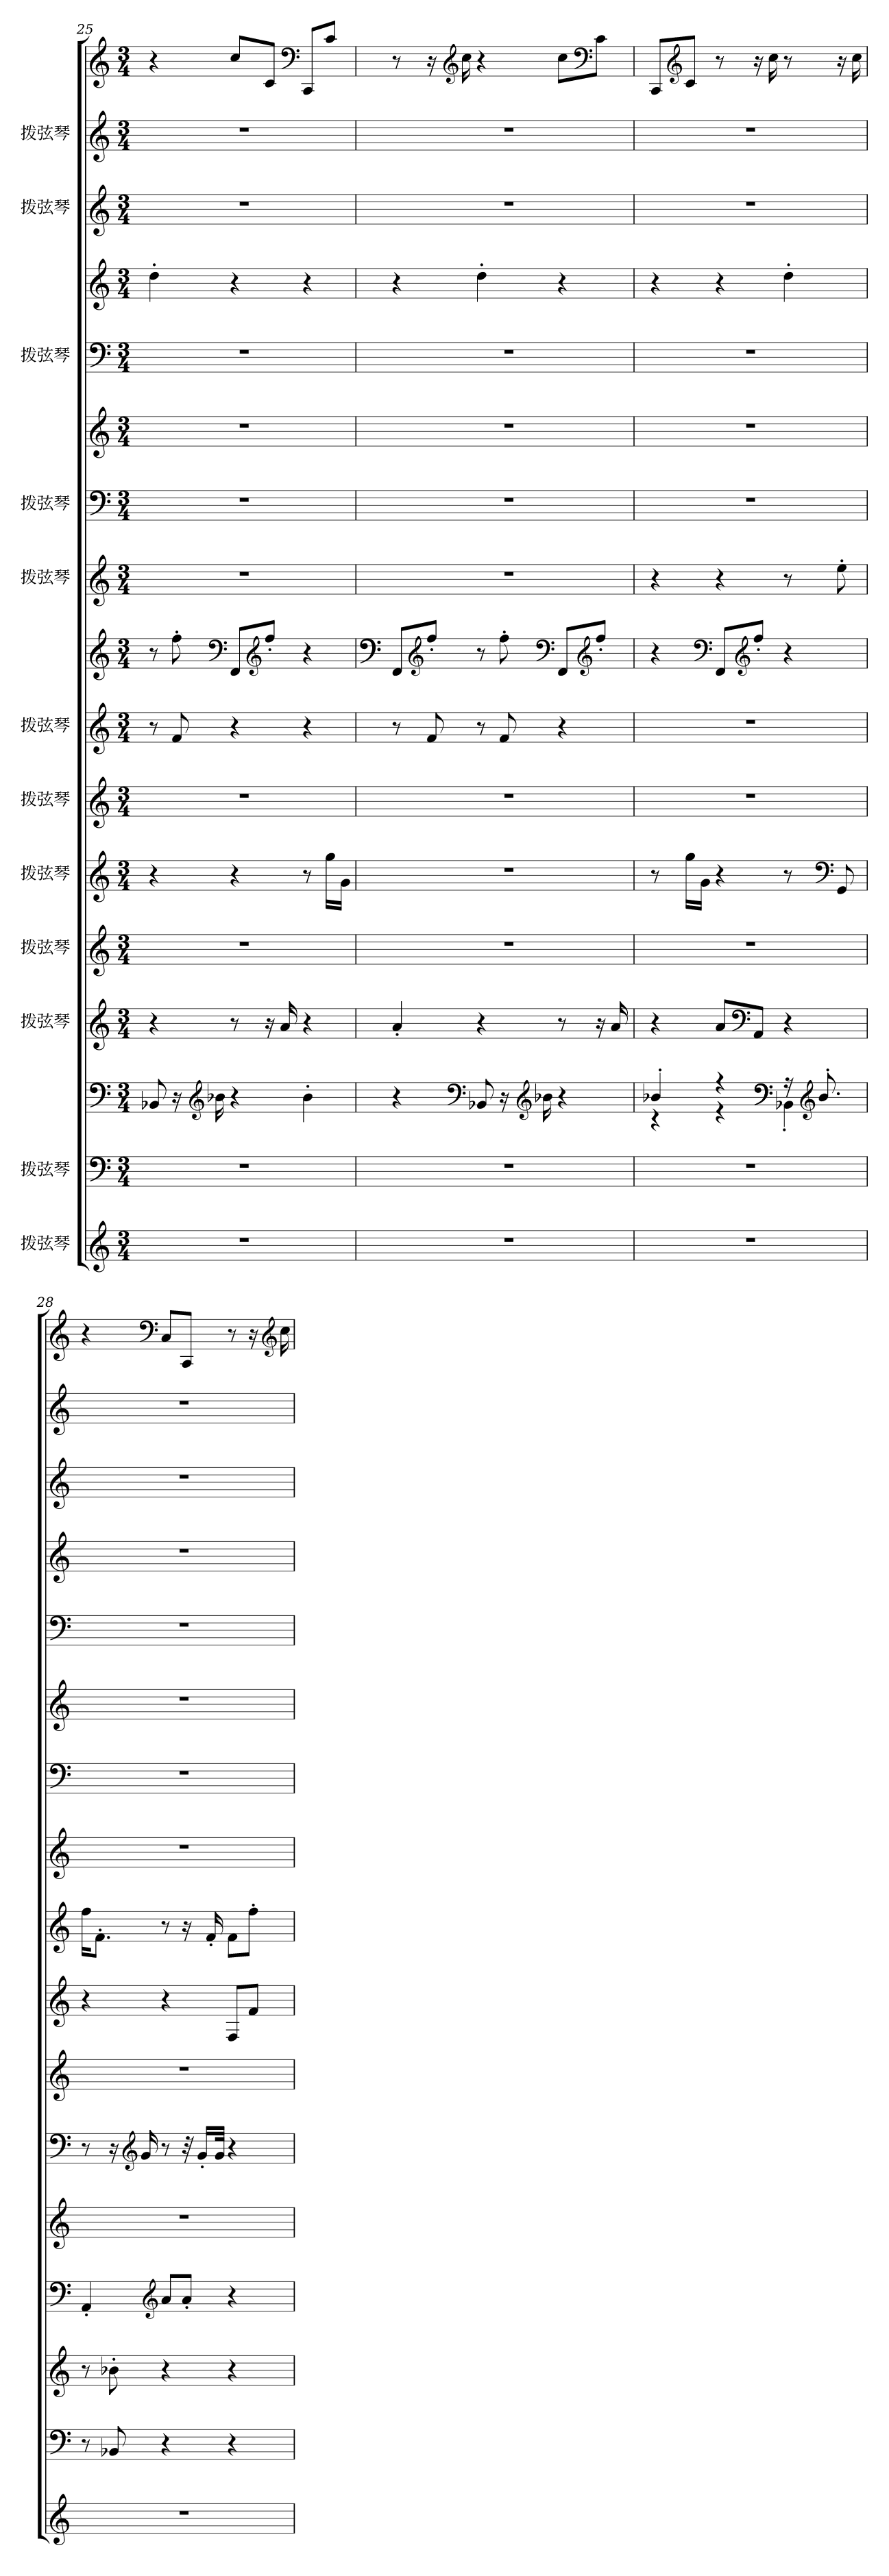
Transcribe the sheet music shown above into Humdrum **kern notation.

**kern	**kern	**kern	**kern	**kern	**kern	**kern	**kern	**kern	**kern	**kern	**kern	**kern	**kern	**kern	**kern	**kern
*part12	*part11	*part11	*part10	*part9	*part8	*part7	*part6	*part6	*part5	*part4	*part4	*part3	*part3	*part2	*part1	*part1
*staff17	*staff16	*staff15	*staff14	*staff13	*staff12	*staff11	*staff10	*staff9	*staff8	*staff7	*staff6	*staff5	*staff4	*staff3	*staff2	*staff1
*I"拨弦琴	*I"拨弦琴	*	*I"拨弦琴	*I"拨弦琴	*I"拨弦琴	*I"拨弦琴	*I"拨弦琴	*	*I"拨弦琴	*I"拨弦琴	*	*I"拨弦琴	*	*I"拨弦琴	*I"拨弦琴	*
*clefG2	*clefF4	*clefF4	*clefG2	*clefG2	*clefG2	*clefG2	*clefG2	*clefG2	*clefG2	*clefF4	*clefG2	*clefF4	*clefG2	*clefG2	*clefG2	*clefG2
*k[]	*k[]	*k[]	*k[]	*k[]	*k[]	*k[]	*k[]	*k[]	*k[]	*k[]	*k[]	*k[]	*k[]	*k[]	*k[]	*k[]
*M3/4	*M3/4	*M3/4	*M3/4	*M3/4	*M3/4	*M3/4	*M3/4	*M3/4	*M3/4	*M3/4	*M3/4	*M3/4	*M3/4	*M3/4	*M3/4	*M3/4
=25	=25	=25	=25	=25	=25	=25	=25	=25	=25	=25	=25	=25	=25	=25	=25	=25
2.r	2.r	8BB-X/	4r	2.r	4r	2.r	8r	8r	2.r	2.r	2.r	2.r	4dd'\	2.r	2.r	4r
.	.	16r	.	.	.	.	8f/	8ff'\	.	.	.	.	.	.	.	.
*	*	*clefG2	*	*	*	*	*	*	*	*	*	*	*	*	*	*
.	.	16b-X\	.	.	.	.	.	.	.	.	.	.	.	.	.	.
*	*	*	*	*	*	*	*	*clefF4	*	*	*	*	*	*	*	*
.	.	4r	8r	.	4r	.	4r	8FF/L	.	.	.	.	4r	.	.	8cc/L
*	*	*	*	*	*	*	*	*clefG2	*	*	*	*	*	*	*	*
.	.	.	16r	.	.	.	.	8ff'/J	.	.	.	.	.	.	.	8c/J
.	.	.	16a/	.	.	.	.	.	.	.	.	.	.	.	.	.
*	*	*	*	*	*	*	*	*	*	*	*	*	*	*	*	*clefF4
.	.	4b-'\	4r	.	8r	.	4r	4r	.	.	.	.	4r	.	.	8CC/L
.	.	.	.	.	16gg\LL	.	.	.	.	.	.	.	.	.	.	8c/J
.	.	.	.	.	16g\JJ	.	.	.	.	.	.	.	.	.	.	.
!!LO:PB:g=z
=26	=26	=26	=26	=26	=26	=26	=26	=26	=26	=26	=26	=26	=26	=26	=26	=26
*	*	*	*	*	*	*	*	*clefF4	*	*	*	*	*	*	*	*
2.r	2.r	4r	4a'/	2.r	2.r	2.r	8r	8FF/L	2.r	2.r	2.r	2.r	4r	2.r	2.r	8r
*	*	*	*	*	*	*	*	*clefG2	*	*	*	*	*	*	*	*
.	.	.	.	.	.	.	8f/	8ff'/J	.	.	.	.	.	.	.	16r
*	*	*	*	*	*	*	*	*	*	*	*	*	*	*	*	*clefG2
.	.	.	.	.	.	.	.	.	.	.	.	.	.	.	.	16cc\
*	*	*clefF4	*	*	*	*	*	*	*	*	*	*	*	*	*	*
.	.	8BB-X/	4r	.	.	.	8r	8r	.	.	.	.	4dd'\	.	.	4r
.	.	16r	.	.	.	.	8f/	8ff'\	.	.	.	.	.	.	.	.
*	*	*clefG2	*	*	*	*	*	*	*	*	*	*	*	*	*	*
.	.	16b-X\	.	.	.	.	.	.	.	.	.	.	.	.	.	.
*	*	*	*	*	*	*	*	*clefF4	*	*	*	*	*	*	*	*
.	.	4r	8r	.	.	.	4r	8FF/L	.	.	.	.	4r	.	.	8cc\L
*	*	*	*	*	*	*	*	*clefG2	*	*	*	*	*	*	*	*clefF4
.	.	.	16r	.	.	.	.	8ff'/J	.	.	.	.	.	.	.	8c\J
.	.	.	16a/	.	.	.	.	.	.	.	.	.	.	.	.	.
=27	=27	=27	=27	=27	=27	=27	=27	=27	=27	=27	=27	=27	=27	=27	=27	=27
*	*	*^	*	*	*	*	*	*	*	*	*	*	*	*	*	*
2.r	2.r	4b-X'/	4r	4r	2.r	8r	2.r	2.r	4r	4r	2.r	2.r	2.r	4r	2.r	2.r	8CC/L
*	*	*	*	*	*	*	*	*	*	*	*	*	*	*	*	*	*clefG2
.	.	.	.	.	.	16gg\LL	.	.	.	.	.	.	.	.	.	.	8c/J
.	.	.	.	.	.	16g\JJ	.	.	.	.	.	.	.	.	.	.	.
*	*	*	*	*	*	*	*	*	*clefF4	*	*	*	*	*	*	*	*
.	.	4r	4r	8a/L	.	4r	.	.	8FF/L	4r	.	.	.	4r	.	.	8r
*	*	*	*	*clefF4	*	*	*	*	*clefG2	*	*	*	*	*	*	*	*
.	.	.	.	8AA/J	.	.	.	.	8ff'/J	.	.	.	.	.	.	.	16r
.	.	.	.	.	.	.	.	.	.	.	.	.	.	.	.	.	16cc\
*	*	*clefF4	*	*	*	*	*	*	*	*	*	*	*	*	*	*	*
.	.	16r	4BB-X'\	4r	.	8r	.	.	4r	8r	.	.	.	4dd'\	.	.	8r
*	*	*clefG2	*	*	*	*	*	*	*	*	*	*	*	*	*	*	*
.	.	8.b-'/	.	.	.	.	.	.	.	.	.	.	.	.	.	.	.
*	*	*	*	*	*	*clefF4	*	*	*	*	*	*	*	*	*	*	*
.	.	.	.	.	.	8GG/	.	.	.	8ee'\	.	.	.	.	.	.	16r
.	.	.	.	.	.	.	.	.	.	.	.	.	.	.	.	.	16cc\
*	*	*v	*v	*	*	*	*	*	*	*	*	*	*	*	*	*	*
!!LO:PB:g=z
=28	=28	=28	=28	=28	=28	=28	=28	=28	=28	=28	=28	=28	=28	=28	=28	=28
2.r	8r	8r	4AA'/	2.r	8r	2.r	4r	16ff\KL	2.r	2.r	2.r	2.r	2.r	2.r	2.r	4r
.	.	.	.	.	.	.	.	8.f'\J	.	.	.	.	.	.	.	.
.	8BB-X/	8b-X'\	.	.	16r	.	.	.	.	.	.	.	.	.	.	.
*	*	*	*	*	*clefG2	*	*	*	*	*	*	*	*	*	*	*
.	.	.	.	.	16g/	.	.	.	.	.	.	.	.	.	.	.
*	*	*	*clefG2	*	*	*	*	*	*	*	*	*	*	*	*	*clefF4
.	4r	4r	8a/L	.	8r	.	4r	8r	.	.	.	.	.	.	.	8C/L
.	.	.	8a'/J	.	32r	.	.	16r	.	.	.	.	.	.	.	8CC/J
.	.	.	.	.	16g'/LL	.	.	.	.	.	.	.	.	.	.	.
.	.	.	.	.	.	.	.	16f'/	.	.	.	.	.	.	.	.
.	.	.	.	.	32g/JJk	.	.	.	.	.	.	.	.	.	.	.
.	4r	4r	4r	.	4r	.	8F/L	8f\L	.	.	.	.	.	.	.	8r
.	.	.	.	.	.	.	8f/J	8ff'\J	.	.	.	.	.	.	.	16r
*	*	*	*	*	*	*	*	*	*	*	*	*	*	*	*	*clefG2
.	.	.	.	.	.	.	.	.	.	.	.	.	.	.	.	16cc\
=	=	=	=	=	=	=	=	=	=	=	=	=	=	=	=	=
*-	*-	*-	*-	*-	*-	*-	*-	*-	*-	*-	*-	*-	*-	*-	*-	*-
